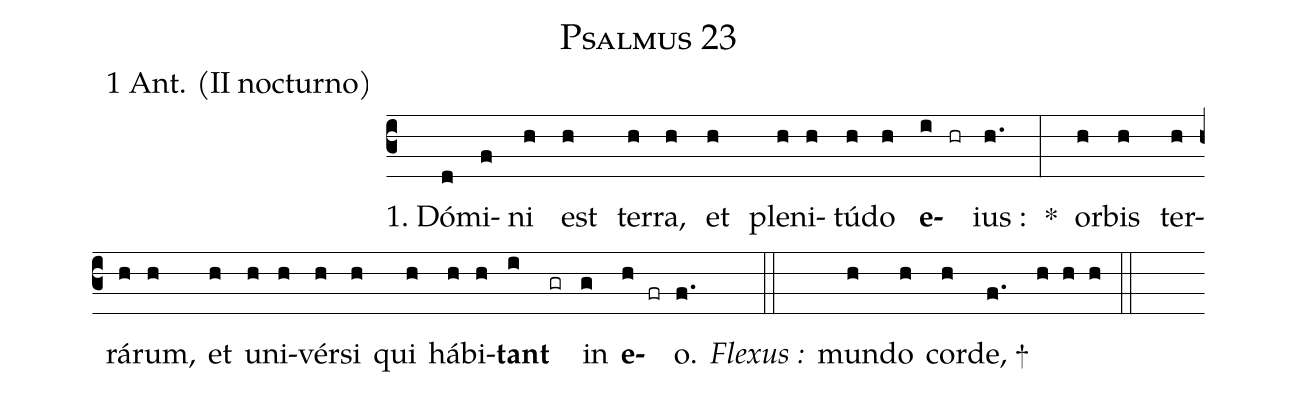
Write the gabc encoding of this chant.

name:Psalmus 23;
office-part: 1 Ant. (II nocturno);
%%
(c3)
~1.~D{ó}(d)mi(f)ni(h) est(h) ter(h)ra,(h) et(h)
ple(h)ni(h)tú(h)do(h) <b>e</b>(i hr)ius~:(h.) *(:) or(h)bis(h)

ter-(hz) rá(h)rum,(h) et(h) u(h)ni(h)vér(h)si(h) qui(h)
há(h)bi(h)<b>tant</b>(i  gr) in(g) <b>e</b>(h fr)o.(f.)

<i>Fl</i>{<i>e</i>}<i>xus~:</i>(::) mun(h)do(h) cor(h)de,~<sp>+</sp>(f.  h h h) (::)

% vim: se enc=utf8 fenc=utf8 digraph syn=gabc:
